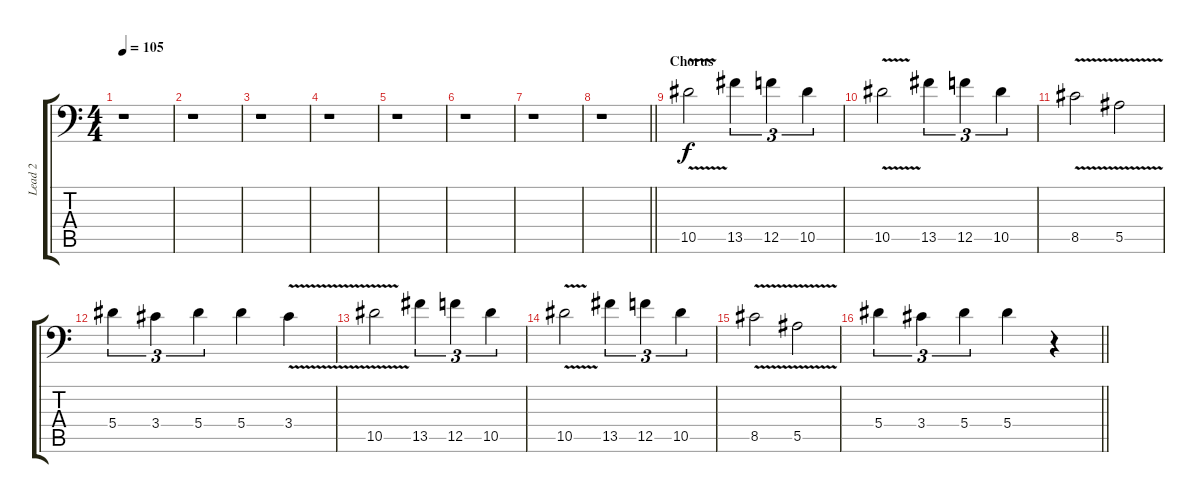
\track ("Lead 2" "Lead 2") {instrument distortionguitar}
\staff {score tabs}
\tuning (C4 G3 Eb3 Bb2 F2 Bb1) {hide}
\ts (4 4)
\tempo 105
\clef f4
\ks c
r.1{dy f} |
r.1 |
r.1 |
r.1 |
r.1 |
r.1 |
r.1 |
\barLineRight lightlight
r.1 |
\section ("" "Chorus")
10.5{v}.2 13.5.4{tu (3 2)} 12.5.4{tu (3 2)} 10.5.4{tu (3 2)} |
10.5{v}.2 13.5.4{tu (3 2)} 12.5.4{tu (3 2)} 10.5.4{tu (3 2)} |
8.5{v}.2 5.5{v}.2 |
5.4.4{tu (3 2)} 3.4.4{tu (3 2)} 5.4.4{tu (3 2)} 5.4.4 3.4{v}.4 |
10.5{v}.2 13.5.4{tu (3 2)} 12.5.4{tu (3 2)} 10.5.4{tu (3 2)} |
10.5{v}.2 13.5.4{tu (3 2)} 12.5.4{tu (3 2)} 10.5.4{tu (3 2)} |
8.5{v}.2 5.5{v}.2 |
\barLineRight lightlight
5.4.4{tu (3 2)} 3.4.4{tu (3 2)} 5.4.4{tu (3 2)} 5.4.4 r.4
